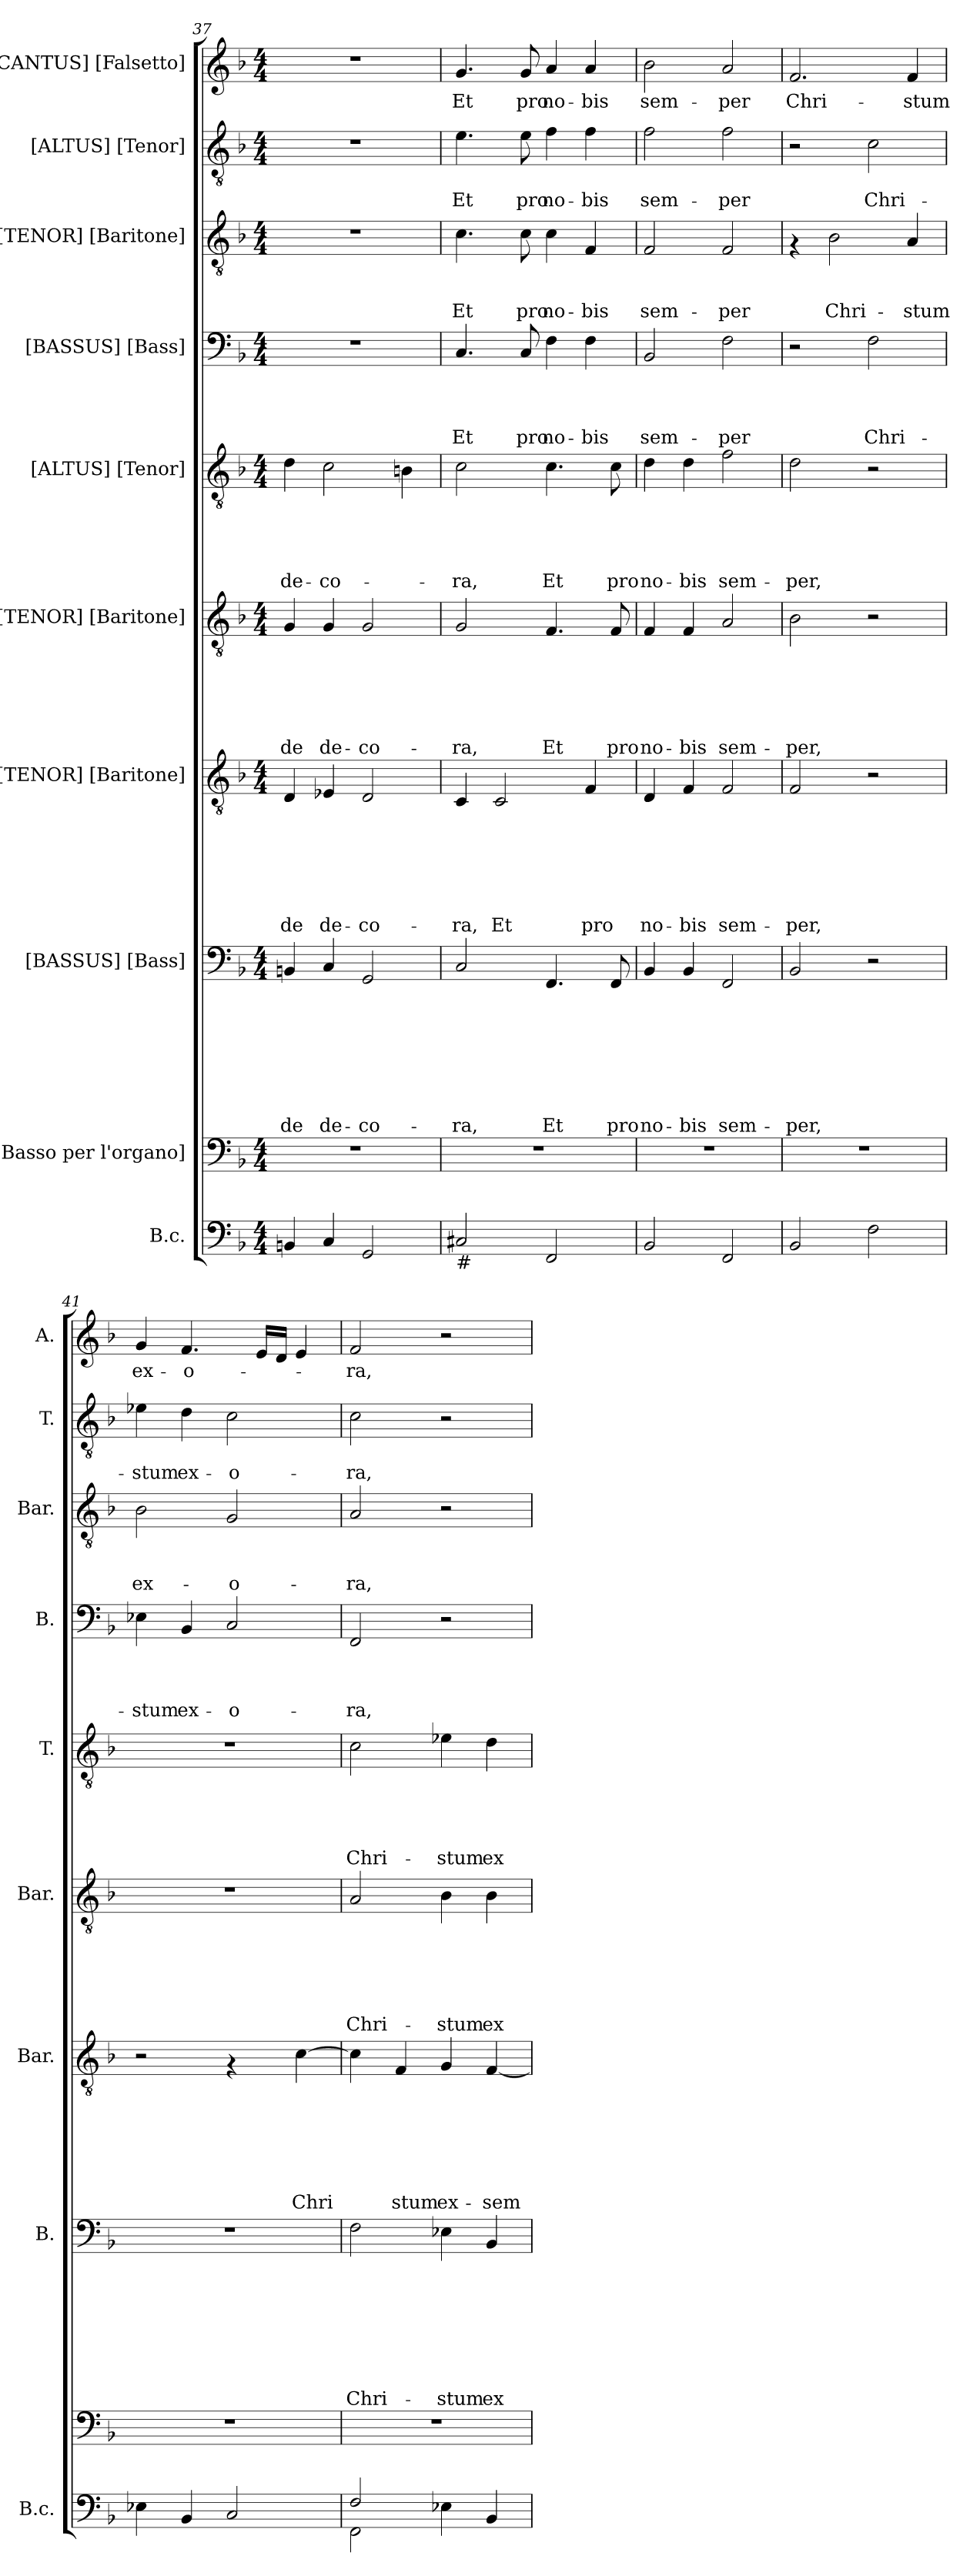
**kern	**kern	**kern	**text	**text	**text	**text	**text	**text	**text	**text	**kern	**text	**text	**text	**text	**text	**text	**text	**kern	**text	**text	**text	**text	**text	**text	**kern	**text	**text	**text	**text	**text	**kern	**text	**text	**text	**text	**kern	**text	**text	**text	**kern	**text	**text	**kern	**text
*part10	*part9	*part8	*part8	*part8	*part8	*part8	*part8	*part8	*part8	*part8	*part7	*part7	*part7	*part7	*part7	*part7	*part7	*part7	*part6	*part6	*part6	*part6	*part6	*part6	*part6	*part5	*part5	*part5	*part5	*part5	*part5	*part4	*part4	*part4	*part4	*part4	*part3	*part3	*part3	*part3	*part2	*part2	*part2	*part1	*part1
*staff10	*staff9	*staff8	*staff8	*staff8	*staff8	*staff8	*staff8	*staff8	*staff8	*staff8	*staff7	*staff7	*staff7	*staff7	*staff7	*staff7	*staff7	*staff7	*staff6	*staff6	*staff6	*staff6	*staff6	*staff6	*staff6	*staff5	*staff5	*staff5	*staff5	*staff5	*staff5	*staff4	*staff4	*staff4	*staff4	*staff4	*staff3	*staff3	*staff3	*staff3	*staff2	*staff2	*staff2	*staff1	*staff1
*I"B.c.	*I"[Basso per l'organo]	*I"[BASSUS] [Bass]	*	*	*	*	*	*	*	*	*I"[TENOR] [Baritone]	*	*	*	*	*	*	*	*I"[TENOR] [Baritone]	*	*	*	*	*	*	*I"[ALTUS] [Tenor]	*	*	*	*	*	*I"[BASSUS] [Bass]	*	*	*	*	*I"[TENOR] [Baritone]	*	*	*	*I"[ALTUS] [Tenor]	*	*	*I"[CANTUS] [Falsetto]	*
*I'B.c.	*	*I'B.	*	*	*	*	*	*	*	*	*I'Bar.	*	*	*	*	*	*	*	*I'Bar.	*	*	*	*	*	*	*I'T.	*	*	*	*	*	*I'B.	*	*	*	*	*I'Bar.	*	*	*	*I'T.	*	*	*I'A.	*
*clefF4	*clefF4	*clefF4	*	*	*	*	*	*	*	*	*clefGv2	*	*	*	*	*	*	*	*clefGv2	*	*	*	*	*	*	*clefGv2	*	*	*	*	*	*clefF4	*	*	*	*	*clefGv2	*	*	*	*clefGv2	*	*	*clefG2	*
*k[b-]	*k[b-]	*k[b-]	*	*	*	*	*	*	*	*	*k[b-]	*	*	*	*	*	*	*	*k[b-]	*	*	*	*	*	*	*k[b-]	*	*	*	*	*	*k[b-]	*	*	*	*	*k[b-]	*	*	*	*k[b-]	*	*	*k[b-]	*
*F:	*F:	*F:	*	*	*	*	*	*	*	*	*F:	*	*	*	*	*	*	*	*F:	*	*	*	*	*	*	*F:	*	*	*	*	*	*F:	*	*	*	*	*F:	*	*	*	*F:	*	*	*F:	*
*M4/4	*M4/4	*M4/4	*	*	*	*	*	*	*	*	*M4/4	*	*	*	*	*	*	*	*M4/4	*	*	*	*	*	*	*M4/4	*	*	*	*	*	*M4/4	*	*	*	*	*M4/4	*	*	*	*M4/4	*	*	*M4/4	*
=37	=37	=37	=37	=37	=37	=37	=37	=37	=37	=37	=37	=37	=37	=37	=37	=37	=37	=37	=37	=37	=37	=37	=37	=37	=37	=37	=37	=37	=37	=37	=37	=37	=37	=37	=37	=37	=37	=37	=37	=37	=37	=37	=37	=37	=37
!	!	!	!	!	!	!	!	!	!	!LO:LY:b	!	!	!	!	!	!	!	!LO:LY:b	!	!	!	!	!	!	!LO:LY:b	!	!	!	!	!	!LO:LY:b	!	!	!	!	!	!	!	!	!	!	!	!	!	!
4BBn/	1r	4BBn/	.	.	.	.	.	.	.	-de	4D/	.	.	.	.	.	.	-de	4G/	.	.	.	.	.	-de	4d\	.	.	.	.	de-	1r	.	.	.	.	1r	.	.	.	1r	.	.	1r	.
!	!	!	!	!	!	!	!	!	!	!LO:LY:b	!	!	!	!	!	!	!	!LO:LY:b	!	!	!	!	!	!	!LO:LY:b	!	!	!	!	!	!LO:LY:b	!	!	!	!	!	!	!	!	!	!	!	!	!	!
4C/	.	4C/	.	.	.	.	.	.	.	de-	4E-X/	.	.	.	.	.	.	de-	4G/	.	.	.	.	.	de-	2c\	.	.	.	.	-co-	.	.	.	.	.	.	.	.	.	.	.	.	.	.
!	!	!	!	!	!	!	!	!	!	!LO:LY:b	!	!	!	!	!	!	!	!LO:LY:b	!	!	!	!	!	!	!LO:LY:b	!	!	!	!	!	!	!	!	!	!	!	!	!	!	!	!	!	!	!	!
2GG</	.	2GG/	.	.	.	.	.	.	.	-co-	2D/	.	.	.	.	.	.	-co-	2G/	.	.	.	.	.	-co-	.	.	.	.	.	.	.	.	.	.	.	.	.	.	.	.	.	.	.	.
.	.	.	.	.	.	.	.	.	.	.	.	.	.	.	.	.	.	.	.	.	.	.	.	.	.	4Bn\	.	.	.	.	.	.	.	.	.	.	.	.	.	.	.	.	.	.	.
=38	=38	=38	=38	=38	=38	=38	=38	=38	=38	=38	=38	=38	=38	=38	=38	=38	=38	=38	=38	=38	=38	=38	=38	=38	=38	=38	=38	=38	=38	=38	=38	=38	=38	=38	=38	=38	=38	=38	=38	=38	=38	=38	=38	=38	=38
!LO:TX:b:t=#	!	!	!	!	!	!	!	!	!	!	!	!	!	!	!	!	!	!	!	!	!	!	!	!	!	!	!	!	!	!	!	!	!	!	!	!	!	!	!	!	!	!	!	!	!
!	!	!	!	!	!	!	!	!	!	!LO:LY:b	!	!	!	!	!	!	!	!LO:LY:b	!	!	!	!	!	!	!LO:LY:b	!	!	!	!	!	!LO:LY:b	!	!	!	!	!LO:LY:b	!	!	!	!LO:LY:b	!	!	!LO:LY:b	!	!LO:LY:b
2C#/	1r	2C/	.	.	.	.	.	.	.	-ra,	4C/	.	.	.	.	.	.	-ra,	2G/	.	.	.	.	.	-ra,	2c\	.	.	.	.	-ra,	4.C/	.	.	.	Et	4.c\	.	.	Et	4.e\	.	Et	4.g/	Et
!	!	!	!	!	!	!	!	!	!	!	!	!	!	!	!	!	!	!LO:LY:b	!	!	!	!	!	!	!	!	!	!	!	!	!	!	!	!	!	!	!	!	!	!	!	!	!	!	!
.	.	.	.	.	.	.	.	.	.	.	2C/	.	.	.	.	.	.	Et	.	.	.	.	.	.	.	.	.	.	.	.	.	.	.	.	.	.	.	.	.	.	.	.	.	.	.
!	!	!	!	!	!	!	!	!	!	!	!	!	!	!	!	!	!	!	!	!	!	!	!	!	!	!	!	!	!	!	!	!	!	!	!	!LO:LY:b	!	!	!	!LO:LY:b	!	!	!LO:LY:b	!	!LO:LY:b
.	.	.	.	.	.	.	.	.	.	.	.	.	.	.	.	.	.	.	.	.	.	.	.	.	.	.	.	.	.	.	.	8C/	.	.	.	pro	8c\	.	.	pro	8e\	.	pro	8g/	pro
!	!	!	!	!	!	!	!	!	!	!LO:LY:b	!	!	!	!	!	!	!	!	!	!	!	!	!	!	!LO:LY:b	!	!	!	!	!	!LO:LY:b	!	!	!	!	!LO:LY:b	!	!	!	!LO:LY:b	!	!	!LO:LY:b	!	!LO:LY:b
2FF/	.	4.FF/	.	.	.	.	.	.	.	Et	.	.	.	.	.	.	.	.	4.F/	.	.	.	.	.	Et	4.c\	.	.	.	.	Et	4F\	.	.	.	no-	4c\	.	.	no-	4f\	.	no-	4a/	no-
!	!	!	!	!	!	!	!	!	!	!	!	!	!	!	!	!	!	!LO:LY:b	!	!	!	!	!	!	!	!	!	!	!	!	!	!	!	!	!	!LO:LY:b	!	!	!	!LO:LY:b	!	!	!LO:LY:b	!	!LO:LY:b
.	.	.	.	.	.	.	.	.	.	.	4F/	.	.	.	.	.	.	pro	.	.	.	.	.	.	.	.	.	.	.	.	.	4F\	.	.	.	-bis	4F/	.	.	-bis	4f\	.	-bis	4a/	-bis
!	!	!	!	!	!	!	!	!	!	!LO:LY:b	!	!	!	!	!	!	!	!	!	!	!	!	!	!	!LO:LY:b	!	!	!	!	!	!LO:LY:b	!	!	!	!	!	!	!	!	!	!	!	!	!	!
.	.	8FF/	.	.	.	.	.	.	.	pro	.	.	.	.	.	.	.	.	8F/	.	.	.	.	.	pro	8c\	.	.	.	.	pro	.	.	.	.	.	.	.	.	.	.	.	.	.	.
=39	=39	=39	=39	=39	=39	=39	=39	=39	=39	=39	=39	=39	=39	=39	=39	=39	=39	=39	=39	=39	=39	=39	=39	=39	=39	=39	=39	=39	=39	=39	=39	=39	=39	=39	=39	=39	=39	=39	=39	=39	=39	=39	=39	=39	=39
!	!	!	!	!	!	!	!	!	!	!LO:LY:b	!	!	!	!	!	!	!	!LO:LY:b	!	!	!	!	!	!	!LO:LY:b	!	!	!	!	!	!LO:LY:b	!	!	!	!	!LO:LY:b	!	!	!	!LO:LY:b	!	!	!LO:LY:b	!	!LO:LY:b
2BB-/	1r	4BB-/	.	.	.	.	.	.	.	no-	4D/	.	.	.	.	.	.	no-	4F/	.	.	.	.	.	no-	4d\	.	.	.	.	no-	2BB-/	.	.	.	sem-	2F/	.	.	sem-	2f\	.	sem-	2b-\	sem-
!	!	!	!	!	!	!	!	!	!	!LO:LY:b	!	!	!	!	!	!	!	!LO:LY:b	!	!	!	!	!	!	!LO:LY:b	!	!	!	!	!	!LO:LY:b	!	!	!	!	!	!	!	!	!	!	!	!	!	!
.	.	4BB-/	.	.	.	.	.	.	.	-bis	4F/	.	.	.	.	.	.	-bis	4F/	.	.	.	.	.	-bis	4d\	.	.	.	.	-bis	.	.	.	.	.	.	.	.	.	.	.	.	.	.
!	!	!	!	!	!	!	!	!	!	!LO:LY:b	!	!	!	!	!	!	!	!LO:LY:b	!	!	!	!	!	!	!LO:LY:b	!	!	!	!	!	!LO:LY:b	!	!	!	!	!LO:LY:b	!	!	!	!LO:LY:b	!	!	!LO:LY:b	!	!LO:LY:b
2FF/	.	2FF/	.	.	.	.	.	.	.	sem-	2F/	.	.	.	.	.	.	sem-	2A/	.	.	.	.	.	sem-	2f\	.	.	.	.	sem-	2F\	.	.	.	-per	2F/	.	.	-per	2f\	.	-per	2a/	-per
=40	=40	=40	=40	=40	=40	=40	=40	=40	=40	=40	=40	=40	=40	=40	=40	=40	=40	=40	=40	=40	=40	=40	=40	=40	=40	=40	=40	=40	=40	=40	=40	=40	=40	=40	=40	=40	=40	=40	=40	=40	=40	=40	=40	=40	=40
!	!	!	!	!	!	!	!	!	!	!LO:LY:b	!	!	!	!	!	!	!	!LO:LY:b	!	!	!	!	!	!	!LO:LY:b	!	!	!	!	!	!LO:LY:b	!	!	!	!	!	!	!	!	!	!	!	!	!	!LO:LY:b
2BB-/	1r	2BB-/	.	.	.	.	.	.	.	-per,	2F/	.	.	.	.	.	.	-per,	2B-\	.	.	.	.	.	-per,	2d\	.	.	.	.	-per,	2r	.	.	.	.	4rF	.	.	.	2r	.	.	2.f/	Chri-
!	!	!	!	!	!	!	!	!	!	!	!	!	!	!	!	!	!	!	!	!	!	!	!	!	!	!	!	!	!	!	!	!	!	!	!	!	!	!	!	!LO:LY:b	!	!	!	!	!
.	.	.	.	.	.	.	.	.	.	.	.	.	.	.	.	.	.	.	.	.	.	.	.	.	.	.	.	.	.	.	.	.	.	.	.	.	2B-\	.	.	Chri-	.	.	.	.	.
!	!	!	!	!	!	!	!	!	!	!	!	!	!	!	!	!	!	!	!	!	!	!	!	!	!	!	!	!	!	!	!	!	!	!	!	!LO:LY:b	!	!	!	!	!	!	!LO:LY:b	!	!
2F<\	.	2r	.	.	.	.	.	.	.	.	2r	.	.	.	.	.	.	.	2r	.	.	.	.	.	.	2r	.	.	.	.	.	2F\	.	.	.	Chri-	.	.	.	.	2c\	.	Chri-	.	.
!	!	!	!	!	!	!	!	!	!	!	!	!	!	!	!	!	!	!	!	!	!	!	!	!	!	!	!	!	!	!	!	!	!	!	!	!	!	!	!	!LO:LY:b	!	!	!	!	!LO:LY:b
.	.	.	.	.	.	.	.	.	.	.	.	.	.	.	.	.	.	.	.	.	.	.	.	.	.	.	.	.	.	.	.	.	.	.	.	.	4A/	.	.	-stum	.	.	.	4f/	-stum
=41	=41	=41	=41	=41	=41	=41	=41	=41	=41	=41	=41	=41	=41	=41	=41	=41	=41	=41	=41	=41	=41	=41	=41	=41	=41	=41	=41	=41	=41	=41	=41	=41	=41	=41	=41	=41	=41	=41	=41	=41	=41	=41	=41	=41	=41
!	!	!	!	!	!	!	!	!	!	!	!	!	!	!	!	!	!	!	!	!	!	!	!	!	!	!	!	!	!	!	!	!	!	!	!	!LO:LY:b	!	!	!	!LO:LY:b	!	!	!LO:LY:b	!	!LO:LY:b
4E-X\	1r	1r	.	.	.	.	.	.	.	.	2r	.	.	.	.	.	.	.	1r	.	.	.	.	.	.	1r	.	.	.	.	.	4E-X\	.	.	.	-stum	2B-\	.	.	ex-	4e-X\	.	-stum	4g/	ex-
!	!	!	!	!	!	!	!	!	!	!	!	!	!	!	!	!	!	!	!	!	!	!	!	!	!	!	!	!	!	!	!	!	!	!	!	!LO:LY:b	!	!	!	!	!	!	!LO:LY:b	!	!LO:LY:b
4BB-/	.	.	.	.	.	.	.	.	.	.	.	.	.	.	.	.	.	.	.	.	.	.	.	.	.	.	.	.	.	.	.	4BB-/	.	.	.	ex-	.	.	.	.	4d\	.	ex-	4.f/	-o-
!	!	!	!	!	!	!	!	!	!	!	!	!	!	!	!	!	!	!	!	!	!	!	!	!	!	!	!	!	!	!	!	!	!	!	!	!LO:LY:b	!	!	!	!LO:LY:b	!	!	!LO:LY:b	!	!
2C</	.	.	.	.	.	.	.	.	.	.	4rF	.	.	.	.	.	.	.	.	.	.	.	.	.	.	.	.	.	.	.	.	2C/	.	.	.	-o-	2G/	.	.	-o-	2c\	.	-o-	.	.
.	.	.	.	.	.	.	.	.	.	.	.	.	.	.	.	.	.	.	.	.	.	.	.	.	.	.	.	.	.	.	.	.	.	.	.	.	.	.	.	.	.	.	.	16e/LL	.
.	.	.	.	.	.	.	.	.	.	.	.	.	.	.	.	.	.	.	.	.	.	.	.	.	.	.	.	.	.	.	.	.	.	.	.	.	.	.	.	.	.	.	.	16d/JJ	.
!	!	!	!	!	!	!	!	!	!	!	!	!	!	!	!	!	!	!LO:LY:b	!	!	!	!	!	!	!	!	!	!	!	!	!	!	!	!	!	!	!	!	!	!	!	!	!	!	!
.	.	.	.	.	.	.	.	.	.	.	[>4c\	.	.	.	.	.	.	Chri	.	.	.	.	.	.	.	.	.	.	.	.	.	.	.	.	.	.	.	.	.	.	.	.	.	4e/	.
!!LO:PB:g=z
=42	=42	=42	=42	=42	=42	=42	=42	=42	=42	=42	=42	=42	=42	=42	=42	=42	=42	=42	=42	=42	=42	=42	=42	=42	=42	=42	=42	=42	=42	=42	=42	=42	=42	=42	=42	=42	=42	=42	=42	=42	=42	=42	=42	=42	=42
*^	*	*	*	*	*	*	*	*	*	*	*	*	*	*	*	*	*	*	*	*	*	*	*	*	*	*	*	*	*	*	*	*	*	*	*	*	*	*	*	*	*	*	*	*	*
!	!	!	!	!	!	!	!	!	!	!	!LO:LY:b	!	!	!	!	!	!	!	!	!	!	!	!	!	!	!LO:LY:b	!	!	!	!	!	!LO:LY:b	!	!	!	!	!LO:LY:b	!	!	!	!LO:LY:b	!	!	!LO:LY:b	!	!LO:LY:b
2F/	2FF\	1r	2F\	.	.	.	.	.	.	.	Chri-	4c\]	.	.	.	.	.	.	.	2A/	.	.	.	.	.	Chri-	2c\	.	.	.	.	Chri-	2FF/	.	.	.	-ra,	2A/	.	.	-ra,	2c\	.	-ra,	2f/	-ra,
!	!	!	!	!	!	!	!	!	!	!	!	!	!	!	!	!	!	!	!LO:LY:b	!	!	!	!	!	!	!	!	!	!	!	!	!	!	!	!	!	!	!	!	!	!	!	!	!	!	!
.	.	.	.	.	.	.	.	.	.	.	.	4F/	.	.	.	.	.	.	stum	.	.	.	.	.	.	.	.	.	.	.	.	.	.	.	.	.	.	.	.	.	.	.	.	.	.	.
!	!	!	!	!	!	!	!	!	!	!	!LO:LY:b	!	!	!	!	!	!	!	!LO:LY:b	!	!	!	!	!	!	!LO:LY:b	!	!	!	!	!	!LO:LY:b	!	!	!	!	!	!	!	!	!	!	!	!	!	!
4E-X\	2ryy	.	4E-X\	.	.	.	.	.	.	.	-stum	4G/	.	.	.	.	.	.	ex-	4B-\	.	.	.	.	.	-stum	4e-X\	.	.	.	.	-stum	2r	.	.	.	.	2r	.	.	.	2r	.	.	2r	.
!	!	!	!	!	!	!	!	!	!	!	!LO:LY:b	!	!	!	!	!	!	!	!LO:LY:b	!	!	!	!	!	!	!LO:LY:b	!	!	!	!	!	!LO:LY:b	!	!	!	!	!	!	!	!	!	!	!	!	!	!
4BB-/	.	.	4BB-/	.	.	.	.	.	.	.	ex	[<4F/	.	.	.	.	.	.	-sem-	4B-\	.	.	.	.	.	ex	4d\	.	.	.	.	ex	.	.	.	.	.	.	.	.	.	.	.	.	.	.
*v	*v	*	*	*	*	*	*	*	*	*	*	*	*	*	*	*	*	*	*	*	*	*	*	*	*	*	*	*	*	*	*	*	*	*	*	*	*	*	*	*	*	*	*	*	*	*
=	=	=	=	=	=	=	=	=	=	=	=	=	=	=	=	=	=	=	=	=	=	=	=	=	=	=	=	=	=	=	=	=	=	=	=	=	=	=	=	=	=	=	=	=	=
*-	*-	*-	*-	*-	*-	*-	*-	*-	*-	*-	*-	*-	*-	*-	*-	*-	*-	*-	*-	*-	*-	*-	*-	*-	*-	*-	*-	*-	*-	*-	*-	*-	*-	*-	*-	*-	*-	*-	*-	*-	*-	*-	*-	*-	*-
